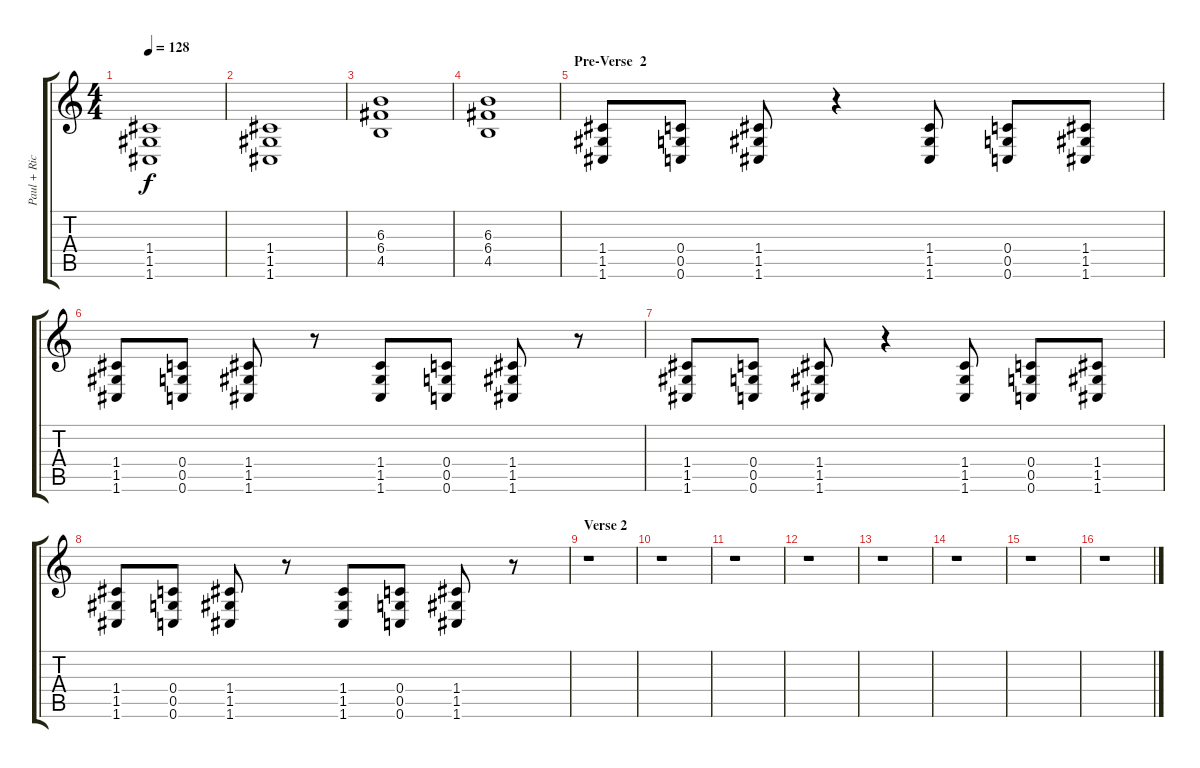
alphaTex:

\track ("Paul + Richard (Rythm)" "Paul + Ric") {instrument distortionguitar}
\staff {score tabs}
\tuning (D4 A3 F3 C3 G2 C2) {hide}
\ts (4 4)
\tempo 128
\clef g2
\ks c
(1.4 1.5 1.6).1{dy f} |
(1.4 1.5 1.6).1 |
(6.3 6.4 4.5).1 |
(6.3 6.4 4.5).1 |
\section ("" "Pre-Verse  2")
(1.4 1.5 1.6).8 (0.4 0.5 0.6).8 (1.4 1.5 1.6).8 r.4 (1.4 1.5 1.6).8 (0.4 0.5 0.6).8 (1.4 1.5 1.6).8 |
(1.4 1.5 1.6).8 (0.4 0.5 0.6).8 (1.4 1.5 1.6).8 r.8 (1.4 1.5 1.6).8 (0.4 0.5 0.6).8 (1.4 1.5 1.6).8 r.8 |
(1.4 1.5 1.6).8 (0.4 0.5 0.6).8 (1.4 1.5 1.6).8 r.4 (1.4 1.5 1.6).8 (0.4 0.5 0.6).8 (1.4 1.5 1.6).8 |
(1.4 1.5 1.6).8 (0.4 0.5 0.6).8 (1.4 1.5 1.6).8 r.8 (1.4 1.5 1.6).8 (0.4 0.5 0.6).8 (1.4 1.5 1.6).8 r.8 |
\section ("" "Verse 2")
r.1 |
r.1 |
r.1 |
r.1 |
r.1 |
r.1 |
r.1 |
r.1
